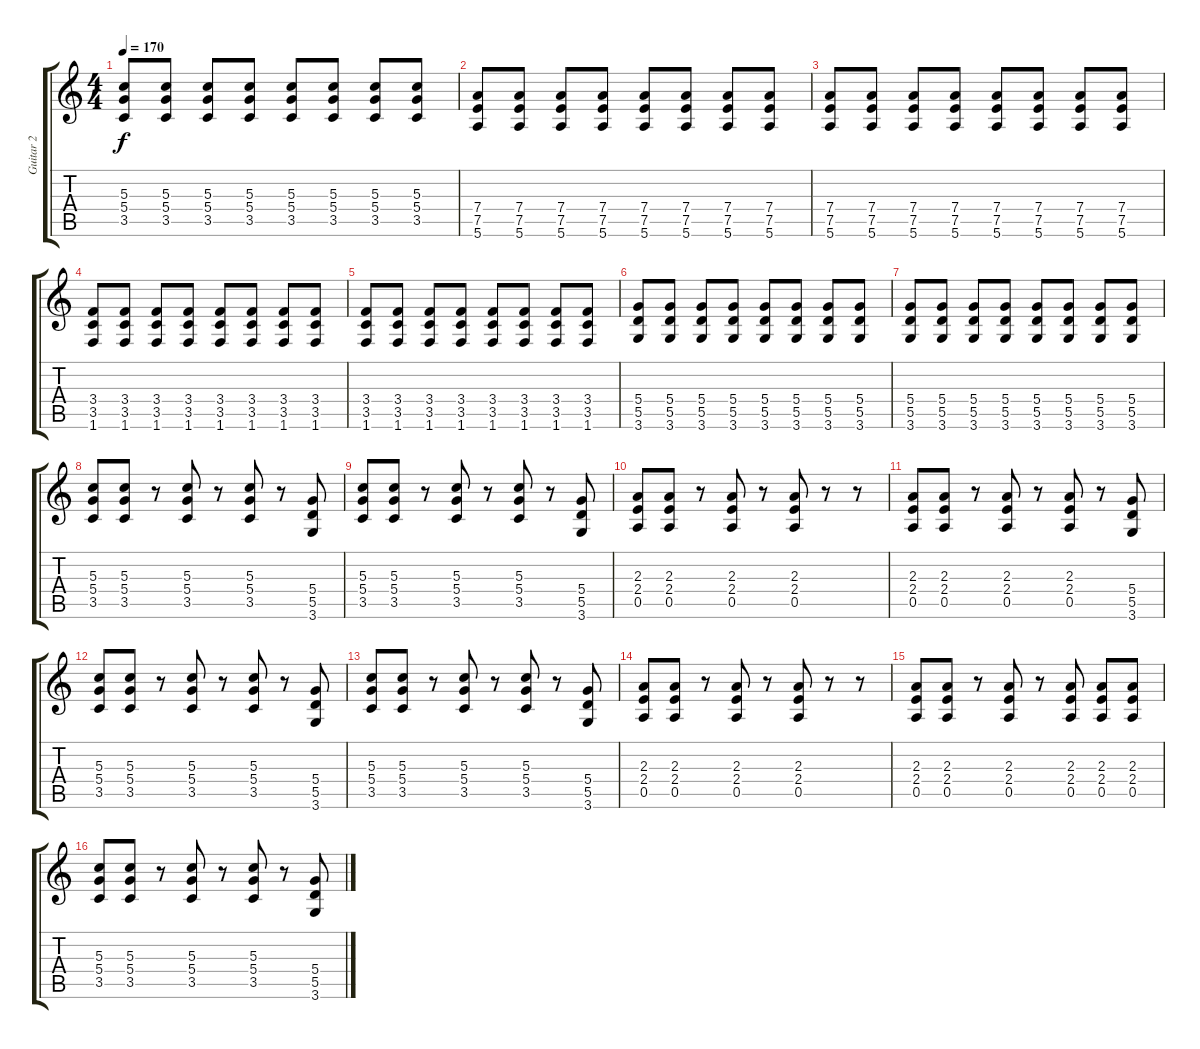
\track ("Guitar 2" "Guitar 2") {instrument distortionguitar}
\staff {score tabs}
\tuning (E4 B3 G3 D3 A2 E2) {hide}
\ts (4 4)
\tempo 170
\clef g2
\ks c
(5.3 5.4 3.5).8{dy f} (5.3 5.4 3.5).8 (5.3 5.4 3.5).8 (5.3 5.4 3.5).8 (5.3 5.4 3.5).8 (5.3 5.4 3.5).8 (5.3 5.4 3.5).8 (5.3 5.4 3.5).8 |
(7.4 7.5 5.6).8 (7.4 7.5 5.6).8 (7.4 7.5 5.6).8 (7.4 7.5 5.6).8 (7.4 7.5 5.6).8 (7.4 7.5 5.6).8 (7.4 7.5 5.6).8 (7.4 7.5 5.6).8 |
(7.4 7.5 5.6).8 (7.4 7.5 5.6).8 (7.4 7.5 5.6).8 (7.4 7.5 5.6).8 (7.4 7.5 5.6).8 (7.4 7.5 5.6).8 (7.4 7.5 5.6).8 (7.4 7.5 5.6).8 |
(3.4 3.5 1.6).8 (3.4 3.5 1.6).8 (3.4 3.5 1.6).8 (3.4 3.5 1.6).8 (3.4 3.5 1.6).8 (3.4 3.5 1.6).8 (3.4 3.5 1.6).8 (3.4 3.5 1.6).8 |
(3.4 3.5 1.6).8 (3.4 3.5 1.6).8 (3.4 3.5 1.6).8 (3.4 3.5 1.6).8 (3.4 3.5 1.6).8 (3.4 3.5 1.6).8 (3.4 3.5 1.6).8 (3.4 3.5 1.6).8 |
(5.4 5.5 3.6).8 (5.4 5.5 3.6).8 (5.4 5.5 3.6).8 (5.4 5.5 3.6).8 (5.4 5.5 3.6).8 (5.4 5.5 3.6).8 (5.4 5.5 3.6).8 (5.4 5.5 3.6).8 |
(5.4 5.5 3.6).8 (5.4 5.5 3.6).8 (5.4 5.5 3.6).8 (5.4 5.5 3.6).8 (5.4 5.5 3.6).8 (5.4 5.5 3.6).8 (5.4 5.5 3.6).8 (5.4 5.5 3.6).8 |
(5.3 5.4 3.5).8 (5.3 5.4 3.5).8 r.8 (5.3 5.4 3.5).8 r.8 (5.3 5.4 3.5).8 r.8 (5.4 5.5 3.6).8 |
(5.3 5.4 3.5).8 (5.3 5.4 3.5).8 r.8 (5.3 5.4 3.5).8 r.8 (5.3 5.4 3.5).8 r.8 (5.4 5.5 3.6).8 |
(2.3 2.4 0.5).8 (2.3 2.4 0.5).8 r.8 (2.3 2.4 0.5).8 r.8 (2.3 2.4 0.5).8 r.8 r.8 |
(2.3 2.4 0.5).8 (2.3 2.4 0.5).8 r.8 (2.3 2.4 0.5).8 r.8 (2.3 2.4 0.5).8 r.8 (5.4 5.5 3.6).8 |
(5.3 5.4 3.5).8 (5.3 5.4 3.5).8 r.8 (5.3 5.4 3.5).8 r.8 (5.3 5.4 3.5).8 r.8 (5.4 5.5 3.6).8 |
(5.3 5.4 3.5).8 (5.3 5.4 3.5).8 r.8 (5.3 5.4 3.5).8 r.8 (5.3 5.4 3.5).8 r.8 (5.4 5.5 3.6).8 |
(2.3 2.4 0.5).8 (2.3 2.4 0.5).8 r.8 (2.3 2.4 0.5).8 r.8 (2.3 2.4 0.5).8 r.8 r.8 |
(2.3 2.4 0.5).8 (2.3 2.4 0.5).8 r.8 (2.3 2.4 0.5).8 r.8 (2.3 2.4 0.5).8 (2.3 2.4 0.5).8 (2.3 2.4 0.5).8 |
(5.3 5.4 3.5).8 (5.3 5.4 3.5).8 r.8 (5.3 5.4 3.5).8 r.8 (5.3 5.4 3.5).8 r.8 (5.4 5.5 3.6).8
